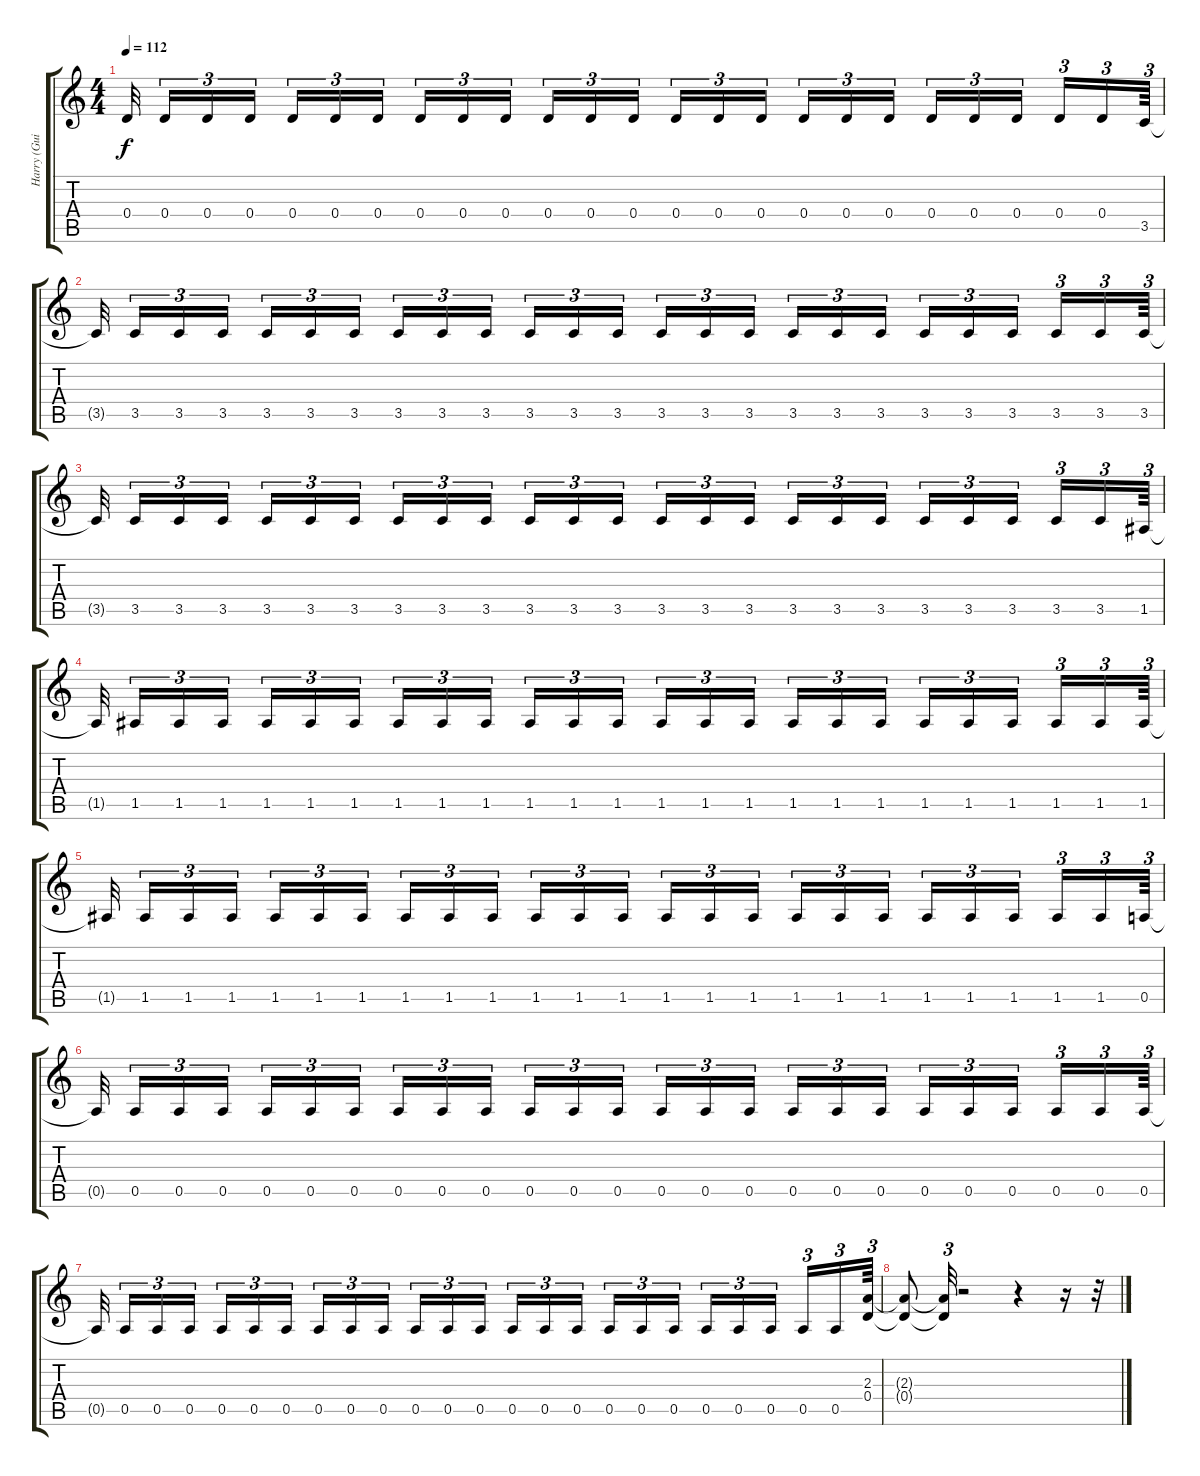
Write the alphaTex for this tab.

\track ("Harry (Guitar)" "Harry (Gui") {instrument overdrivenguitar}
\staff {score tabs}
\tuning (E4 B3 G3 D3 A2 E2) {hide}
\ts (4 4)
\tempo 112
\clef g2
\ks c
0.4{t}.32{dy f} 0.4.16{tu (3 2)} 0.4.16{tu (3 2)} 0.4.16{tu (3 2)} 0.4.16{tu (3 2)} 0.4.16{tu (3 2)} 0.4.16{tu (3 2)} 0.4.16{tu (3 2)} 0.4.16{tu (3 2)} 0.4.16{tu (3 2)} 0.4.16{tu (3 2)} 0.4.16{tu (3 2)} 0.4.16{tu (3 2)} 0.4.16{tu (3 2)} 0.4.16{tu (3 2)} 0.4.16{tu (3 2)} 0.4.16{tu (3 2)} 0.4.16{tu (3 2)} 0.4.16{tu (3 2)} 0.4.16{tu (3 2)} 0.4.16{tu (3 2)} 0.4.16{tu (3 2)} 0.4.16{tu (3 2)} 0.4.16{tu (3 2)} 3.5.64{tu (3 2)} |
3.5{t}.32 3.5.16{tu (3 2)} 3.5.16{tu (3 2)} 3.5.16{tu (3 2)} 3.5.16{tu (3 2)} 3.5.16{tu (3 2)} 3.5.16{tu (3 2)} 3.5.16{tu (3 2)} 3.5.16{tu (3 2)} 3.5.16{tu (3 2)} 3.5.16{tu (3 2)} 3.5.16{tu (3 2)} 3.5.16{tu (3 2)} 3.5.16{tu (3 2)} 3.5.16{tu (3 2)} 3.5.16{tu (3 2)} 3.5.16{tu (3 2)} 3.5.16{tu (3 2)} 3.5.16{tu (3 2)} 3.5.16{tu (3 2)} 3.5.16{tu (3 2)} 3.5.16{tu (3 2)} 3.5.16{tu (3 2)} 3.5.16{tu (3 2)} 3.5.64{tu (3 2)} |
3.5{t}.32 3.5.16{tu (3 2)} 3.5.16{tu (3 2)} 3.5.16{tu (3 2)} 3.5.16{tu (3 2)} 3.5.16{tu (3 2)} 3.5.16{tu (3 2)} 3.5.16{tu (3 2)} 3.5.16{tu (3 2)} 3.5.16{tu (3 2)} 3.5.16{tu (3 2)} 3.5.16{tu (3 2)} 3.5.16{tu (3 2)} 3.5.16{tu (3 2)} 3.5.16{tu (3 2)} 3.5.16{tu (3 2)} 3.5.16{tu (3 2)} 3.5.16{tu (3 2)} 3.5.16{tu (3 2)} 3.5.16{tu (3 2)} 3.5.16{tu (3 2)} 3.5.16{tu (3 2)} 3.5.16{tu (3 2)} 3.5.16{tu (3 2)} 1.5.64{tu (3 2)} |
1.5{t}.32 1.5.16{tu (3 2)} 1.5.16{tu (3 2)} 1.5.16{tu (3 2)} 1.5.16{tu (3 2)} 1.5.16{tu (3 2)} 1.5.16{tu (3 2)} 1.5.16{tu (3 2)} 1.5.16{tu (3 2)} 1.5.16{tu (3 2)} 1.5.16{tu (3 2)} 1.5.16{tu (3 2)} 1.5.16{tu (3 2)} 1.5.16{tu (3 2)} 1.5.16{tu (3 2)} 1.5.16{tu (3 2)} 1.5.16{tu (3 2)} 1.5.16{tu (3 2)} 1.5.16{tu (3 2)} 1.5.16{tu (3 2)} 1.5.16{tu (3 2)} 1.5.16{tu (3 2)} 1.5.16{tu (3 2)} 1.5.16{tu (3 2)} 1.5.64{tu (3 2)} |
1.5{t}.32 1.5.16{tu (3 2)} 1.5.16{tu (3 2)} 1.5.16{tu (3 2)} 1.5.16{tu (3 2)} 1.5.16{tu (3 2)} 1.5.16{tu (3 2)} 1.5.16{tu (3 2)} 1.5.16{tu (3 2)} 1.5.16{tu (3 2)} 1.5.16{tu (3 2)} 1.5.16{tu (3 2)} 1.5.16{tu (3 2)} 1.5.16{tu (3 2)} 1.5.16{tu (3 2)} 1.5.16{tu (3 2)} 1.5.16{tu (3 2)} 1.5.16{tu (3 2)} 1.5.16{tu (3 2)} 1.5.16{tu (3 2)} 1.5.16{tu (3 2)} 1.5.16{tu (3 2)} 1.5.16{tu (3 2)} 1.5.16{tu (3 2)} 0.5.64{tu (3 2)} |
0.5{t}.32 0.5.16{tu (3 2)} 0.5.16{tu (3 2)} 0.5.16{tu (3 2)} 0.5.16{tu (3 2)} 0.5.16{tu (3 2)} 0.5.16{tu (3 2)} 0.5.16{tu (3 2)} 0.5.16{tu (3 2)} 0.5.16{tu (3 2)} 0.5.16{tu (3 2)} 0.5.16{tu (3 2)} 0.5.16{tu (3 2)} 0.5.16{tu (3 2)} 0.5.16{tu (3 2)} 0.5.16{tu (3 2)} 0.5.16{tu (3 2)} 0.5.16{tu (3 2)} 0.5.16{tu (3 2)} 0.5.16{tu (3 2)} 0.5.16{tu (3 2)} 0.5.16{tu (3 2)} 0.5.16{tu (3 2)} 0.5.16{tu (3 2)} 0.5.64{tu (3 2)} |
0.5{t}.32 0.5.16{tu (3 2)} 0.5.16{tu (3 2)} 0.5.16{tu (3 2)} 0.5.16{tu (3 2)} 0.5.16{tu (3 2)} 0.5.16{tu (3 2)} 0.5.16{tu (3 2)} 0.5.16{tu (3 2)} 0.5.16{tu (3 2)} 0.5.16{tu (3 2)} 0.5.16{tu (3 2)} 0.5.16{tu (3 2)} 0.5.16{tu (3 2)} 0.5.16{tu (3 2)} 0.5.16{tu (3 2)} 0.5.16{tu (3 2)} 0.5.16{tu (3 2)} 0.5.16{tu (3 2)} 0.5.16{tu (3 2)} 0.5.16{tu (3 2)} 0.5.16{tu (3 2)} 0.5.16{tu (3 2)} 0.5.16{tu (3 2)} (2.3 0.4).64{tu (3 2)} |
(2.3{t} 0.4{t}).8 (2.3{t} 0.4{t}).32{tu (3 2)} r.2 r.4 r.16 r.32
